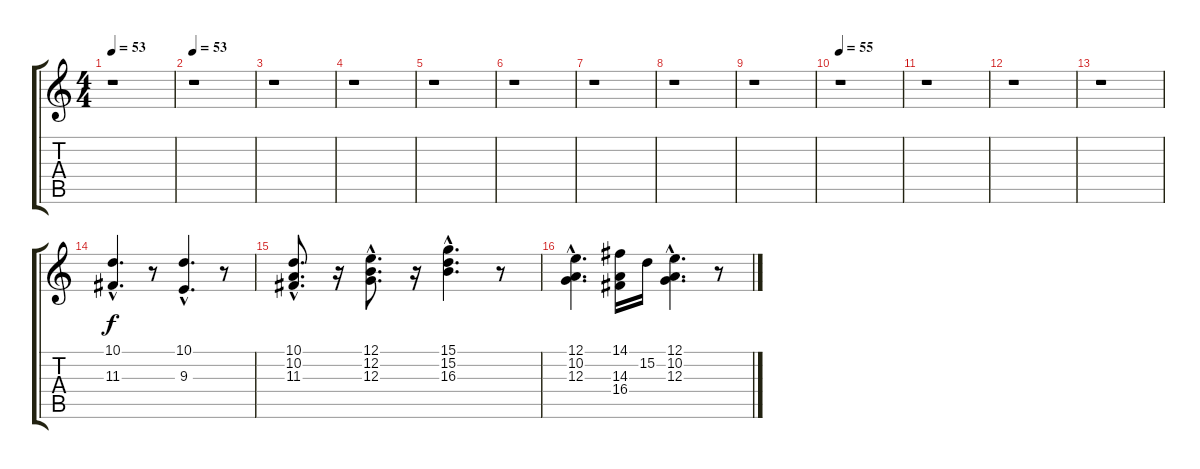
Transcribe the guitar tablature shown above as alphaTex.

\track "" {instrument stringensemble1}
\staff {score tabs}
\tuning (E4 B3 G3 D3 A2 E2) {hide}
\ts (4 4)
\tempo 53
\clef g2
\ks c
r.1{dy f instrument stringensemble1} |
\tempo 53
r.1 |
r.1 |
r.1 |
r.1 |
r.1 |
r.1 |
r.1 |
r.1 |
\tempo 55
r.1 |
r.1 |
r.1 |
r.1 |
(10.1{hac} 11.3{hac}).4{d} r.8 (10.1{hac} 9.3{hac}).4{d} r.8 |
(10.1{hac} 10.2{hac} 11.3{hac}).8{d} r.16 (12.1{hac} 12.2{hac} 12.3{hac}).8{d} r.16 (15.1{hac} 15.2{hac} 16.3{hac}).4{d} r.8 |
(12.1{hac} 10.2{hac} 12.3{hac}).4{d} (14.1 14.3 16.4).16 15.2.16 (12.1{hac} 10.2{hac} 12.3{hac}).4{d} r.8
